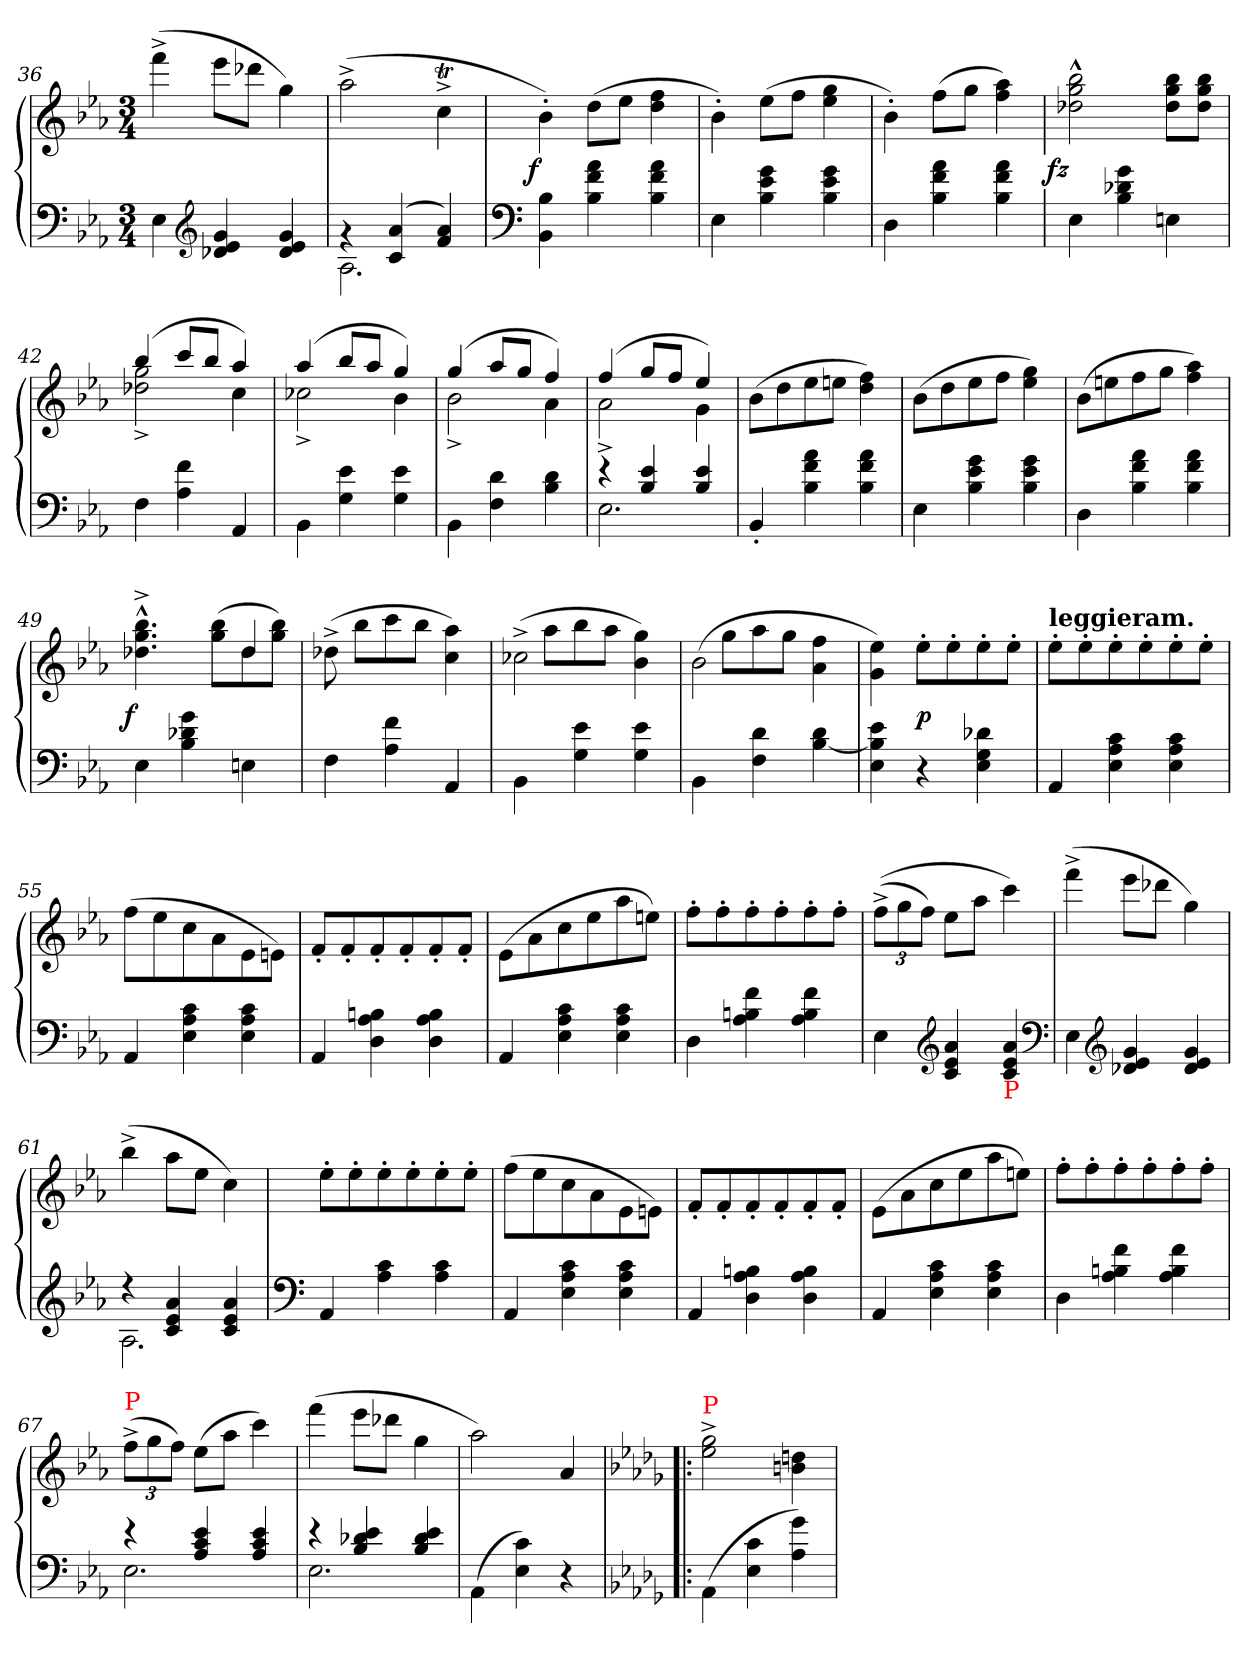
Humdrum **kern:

**kern	**kern	**dynam
*part1	*part1	*part1
*staff2	*staff1	*staff1/2
*clefF4	*clefG2	*
*k[b-e-a-]	*k[b-e-a-]	*
*E-:	*E-:	*
*M3/4	*M3/4	*
=36	=36	=36
4E-	(>4fff^<	.
*clefG2	*	*
4g 4e- 4d-X	8eee-L	.
.	8ddd-XJ	.
4g 4e- 4d-	4gg)	.
=37	=37	=37
*^	*	*
4rg	2.A-	(>2aa-^<	.
(<4a- 4c	.	.	.
4a- 4f)	.	4ccT^<	.
*v	*v	*	*
=38	=38	=38
*clefF4	*	*
!	!	!LO:DY:rj
4B- 4BB-	4b-'>)	f
4a- 4f 4B-	(>8ddL	.
.	8ee-J	.
4a- 4f 4B-	4ff 4dd	.
=39	=39	=39
4E-	4b-'>)	.
4g 4e- 4B-	(>8ee-L	.
.	8ffJ	.
4g 4e- 4B-	4gg 4ee-	.
=40	=40	=40
4D	4b-'>)	.
4a- 4f 4B-	(>8ffL	.
.	8ggJ	.
4a- 4f 4B-	4aa- 4ff)	.
=41	=41	=41
!	!	!LO:DY:rj
4E-	2bb-^^> 2gg^^> 2dd-X^^>	fz
4g 4d-X 4B-	.	.
4En	8bb- 8gg 8dd-L	.
.	8bb- 8gg 8dd-J	.
=42	=42	=42
*	*^	*
4F	(>4bb-	2gg^< 2dd-X^<	.
4f 4A-	8cccL	.	.
.	8bb-J	.	.
4AA-	4aa-)	4cc	.
=43	=43	=43	=43
4BB-\	(>4aa-	2cc-X^<	.
4e- 4G	8bb-L	.	.
.	8aa-J	.	.
4e- 4G	4gg)	4b-	.
=44	=44	=44	=44
4BB-\	(>4gg	2b-^<	.
4d 4F	8aa-L	.	.
.	8ggJ	.	.
4d 4B-	4ff)	4a-	.
=45	=45	=45	=45
*^	*	*	*
4re	2.E-	(>4ff	2a-^<	.
4e- 4B-	.	8ggL	.	.
.	.	8ffJ	.	.
4e- 4B-	.	4ee-)	4g	.
*v	*v	*	*	*
*	*v	*v	*
=46	=46	=46
4BB-'<	(>8b-L	.
.	8dd	.
4a- 4f 4B-	8ee-	.
.	8eenJ	.
4a- 4f 4B-	4ff 4dd)	.
=47	=47	=47
4E-	(>8b-L	.
.	8dd	.
4g 4e- 4B-	8ee-	.
.	8ffJ	.
4g 4e- 4B-	4gg 4ee-)	.
=48	=48	=48
4D	(>8b-L	.
.	8een	.
4a- 4f 4B-	8ff	.
.	8ggJ	.
4a- 4f 4B-	4aa- 4ff)	.
=49	=49	=49
*	*^	*
!	!	!	!LO:DY:rj
4E-	4.bb-^^>^< 4.gg^^>^< 4.dd-X^^>^<	4.ryy	f
4g 4d-X 4B-	.	.	.
.	8ryy	(>8bb- 8ggL	.
4En	4dd-	8dd-	.
.	.	8bb- 8ggJ)	.
=50	=50	=50	=50
!	!LO:N:vis=2	!	!
*	*v	*v	*
4F	(>8dd-X^<	.
.	8bb-L	.
4f 4A-	8ccc	.
.	8bb-J	.
4AA-	4aa- 4cc)	.
=51	=51	=51
!	!LO:N:vis=2	!
4BB-\	(>8cc-X^<	.
.	8aa-L	.
4e- 4G	8bb-	.
.	8aa-J	.
4e- 4G	4gg 4b-)	.
=52	=52	=52
!	!LO:N:vis=2	!
4BB-\	(>8b-	.
.	8ggL	.
4d 4F	8aa-	.
.	8ggJ	.
4d [4B-	4ff 4a-	.
=53	=53	=53
4e- 4B-] 4E-	4ee- 4g)	.
4r	8ee-'>L	p
.	8ee-'>	.
4d-X 4G 4E-	8ee-'>	.
.	8ee-'>J	.
=54	=54	=54
!	!LO:TX:a:B:t=leggieram.	!
4AA-	8ee-'>L	.
.	8ee-'>	.
4c 4A- 4E-	8ee-'>	.
.	8ee-'>	.
4c 4A- 4E-	8ee-'>	.
.	8ee-'>J	.
=55	=55	=55
4AA-	(>8ff\L	.
.	8ee-	.
4c 4A- 4E-	8cc	.
.	8a-	.
4c 4A- 4E-	8e-	.
.	8enJ)	.
=56	=56	=56
4AA-	8f'<L	.
.	8f'<	.
4Bn 4A- 4D	8f'<	.
.	8f'<	.
4B 4A- 4D	8f'<	.
.	8f'<J	.
=57	=57	=57
4AA-	(>8e-L	.
.	8a-	.
4c 4A- 4E-	8cc	.
.	8ee-	.
4c 4A- 4E-	8aa-	.
.	8eenJ)	.
=58	=58	=58
4D	8ff'>L	.
.	8ff'>	.
4f 4Bn 4A-	8ff'>	.
.	8ff'>	.
4f 4B 4A-	8ff'>	.
.	8ff'>J	.
=59	=59	=59
*	*Xbrackettup	*
4E-	(>(>12ff^<L	.
.	12gg	.
.	12ffJ)	.
*clefG2	*	*
4a- 4e- 4c	8ee-L	.
.	8aa-J	.
!LO:TX:b:color=red:t=P	!	!
4a- 4e- 4c	4ccc)	.
*clefF4	*	*
=60	=60	=60
4E-	(>4fff^<	.
*clefG2	*	*
4g 4e- 4d-X	8eee-L	.
.	8ddd-XJ	.
4g 4e- 4d-	4gg)	.
=61	=61	=61
*^	*	*
4r	2.A-	(>4bb-^<	.
4a- 4e- 4c	.	8aa-L	.
.	.	8ee-J	.
4a- 4e- 4c	.	4cc)	.
*v	*v	*	*
=62	=62	=62
*clefF4	*	*
4AA-	8ee-'>L	.
.	8ee-'>	.
4c 4A-	8ee-'>	.
.	8ee-'>	.
4c 4A-	8ee-'>	.
.	8ee-'>J	.
=63	=63	=63
4AA-	(>8ff\L	.
.	8ee-	.
4c 4A- 4E-	8cc	.
.	8a-	.
4c 4A- 4E-	8e-	.
.	8enJ)	.
=64	=64	=64
4AA-	8f'<L	.
.	8f'<	.
4Bn 4A- 4D	8f'<	.
.	8f'<	.
4B 4A- 4D	8f'<	.
.	8f'<J	.
=65	=65	=65
4AA-	(>8e-L	.
.	8a-	.
4c 4A- 4E-	8cc	.
.	8ee-	.
4c 4A- 4E-	8aa-	.
.	8eenJ)	.
=66	=66	=66
4D	8ff'L	.
.	8ff'	.
4f 4Bn 4A-	8ff'	.
.	8ff'	.
4f 4B 4A-	8ff'	.
.	8ff'J	.
=67	=67	=67
*^	*	*
!	!	!LO:TX:a:color=red:t=P	!
4re	2.E-	(>12ff^<L	.
.	.	12gg	.
.	.	12ffJ)	.
4e- 4c 4A-	.	(>8ee-L	.
.	.	8aa-J	.
4e- 4c 4A-	.	4ccc)	.
=68	=68	=68	=68
4re	2.E-	(>4fff	.
4e- 4d-X 4B-	.	8eee-L	.
.	.	8ddd-XJ	.
4e- 4d- 4B-	.	4gg	.
*v	*v	*	*
=69	=69	=69
(>4AA-\	2aa-)	.
4c 4E-)	.	.
4r	4a-	.
=70!|:	=70!|:	=70!|:
*k[b-e-a-d-g-]	*k[b-e-a-d-g-]	*
!	!LO:TX:a:color=red:t=P	!
(>4AA-\	2gg-^< 2ee-^<	.
4c 4E-	.	.
4g- 4A-)	4ddn 4bn	.
=	=	=
*-	*-	*-
